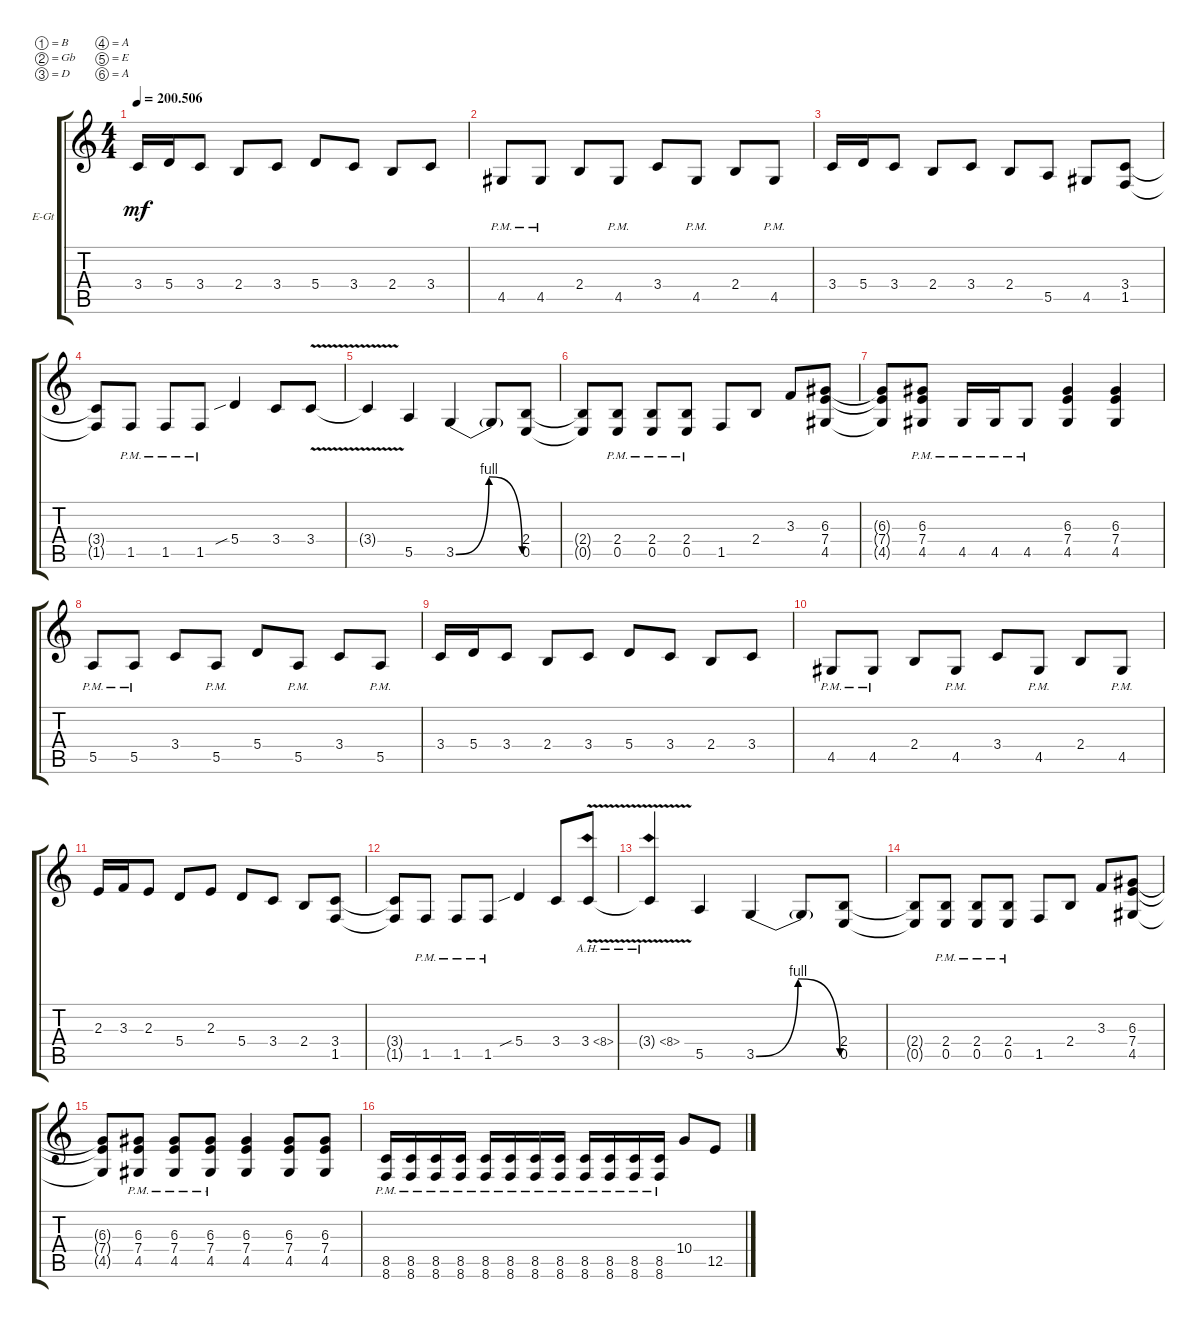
\bracketExtendMode groupsimilarinstruments
\firstSystemTrackNameOrientation horizontal
\otherSystemsTrackNameOrientation horizontal
\track ("Nevan Alahy" "E-Gt") {instrument distortionguitar}
\staff {score tabs}
\tuning (B3 Gb3 D3 A2 E2 A1)
\ts (4 4)
\tempo
200.506
\accidentals auto
\clef g2
\ottava regular
\simile none
\ks c
3.4.16{dy mf} 5.4.16 3.4.8 2.4.8 3.4.8 5.4.8 3.4.8 2.4.8 3.4.8 |
4.5{pm}.8 4.5{pm}.8 2.4.8 4.5{pm}.8 3.4.8 4.5{pm}.8 2.4.8 4.5{pm}.8 |
3.4.16 5.4.16 3.4.8 2.4.8 3.4.8 2.4.8 5.5.8 4.5.8 (1.5 3.4).8 |
(3.4{t} 1.5{t}).8 1.5{pm}.8 1.5{pm}.8 1.5{pm}.8 5.4{sib}.4 3.4.8 3.4{v}.8 |
3.4{v t}.4 5.5.4 3.5{be (bendrelease 0 0 30 4 30 4 59.4 0)}.4 3.5{t}.8 (0.5 2.4).8 |
(2.4{t} 0.5{t}).8 (0.5{pm} 2.4{pm}).8 (0.5{pm} 2.4{pm}).8 (0.5{pm} 2.4{pm}).8 1.5.8 2.4.8 3.3.8 (4.5 7.4 6.3).8 |
(7.4{t} 4.5{t} 6.3{t}).8 (4.5{pm} 7.4{pm} 6.3{pm}).8 4.5{pm}.16 4.5{pm}.16 4.5{pm}.8 (4.5 7.4 6.3).4 (4.5 7.4 6.3).4 |
5.5{pm}.8 5.5{pm}.8 3.4.8 5.5{pm}.8 5.4.8 5.5{pm}.8 3.4.8 5.5{pm}.8 |
3.4.16 5.4.16 3.4.8 2.4.8 3.4.8 5.4.8 3.4.8 2.4.8 3.4.8 |
4.5{pm}.8 4.5{pm}.8 2.4.8 4.5{pm}.8 3.4.8 4.5{pm}.8 2.4.8 4.5{pm}.8 |
2.3.16 3.3.16 2.3.8 5.4.8 2.3.8 5.4.8 3.4.8 2.4.8 (1.5 3.4).8 |
(3.4{t} 1.5{t}).8 1.5{pm}.8 1.5{pm}.8 1.5{pm}.8 5.4{sib}.4 3.4.8 3.4{ah 5 v}.8 |
3.4{ah 5 v t}.4 5.5.4 3.5{be (bendrelease 0 0 30 4 30 4 59.4 0)}.4 3.5{t}.8 (0.5 2.4).8 |
(2.4{t} 0.5{t}).8 (0.5{pm} 2.4{pm}).8 (0.5{pm} 2.4{pm}).8 (0.5{pm} 2.4{pm}).8 1.5.8 2.4.8 3.3.8 (4.5 7.4 6.3).8 |
(7.4{t} 4.5{t} 6.3{t}).8 (4.5{pm} 7.4{pm} 6.3{pm}).8 (4.5{pm} 7.4{pm} 6.3{pm}).8 (4.5{pm} 7.4{pm} 6.3{pm}).8 (4.5 7.4 6.3).4 (4.5 7.4 6.3).8 (4.5 7.4 6.3).8 |
(8.6{pm} 8.5{pm}).16 (8.6{pm} 8.5{pm}).16 (8.6{pm} 8.5{pm}).16 (8.6{pm} 8.5{pm}).16 (8.6{pm} 8.5{pm}).16 (8.6{pm} 8.5{pm}).16 (8.6{pm} 8.5{pm}).16 (8.6{pm} 8.5{pm}).16 (8.6{pm} 8.5{pm}).16 (8.6{pm} 8.5{pm}).16 (8.6{pm} 8.5{pm}).16 (8.6{pm} 8.5{pm}).16 10.4.8 12.5.8
